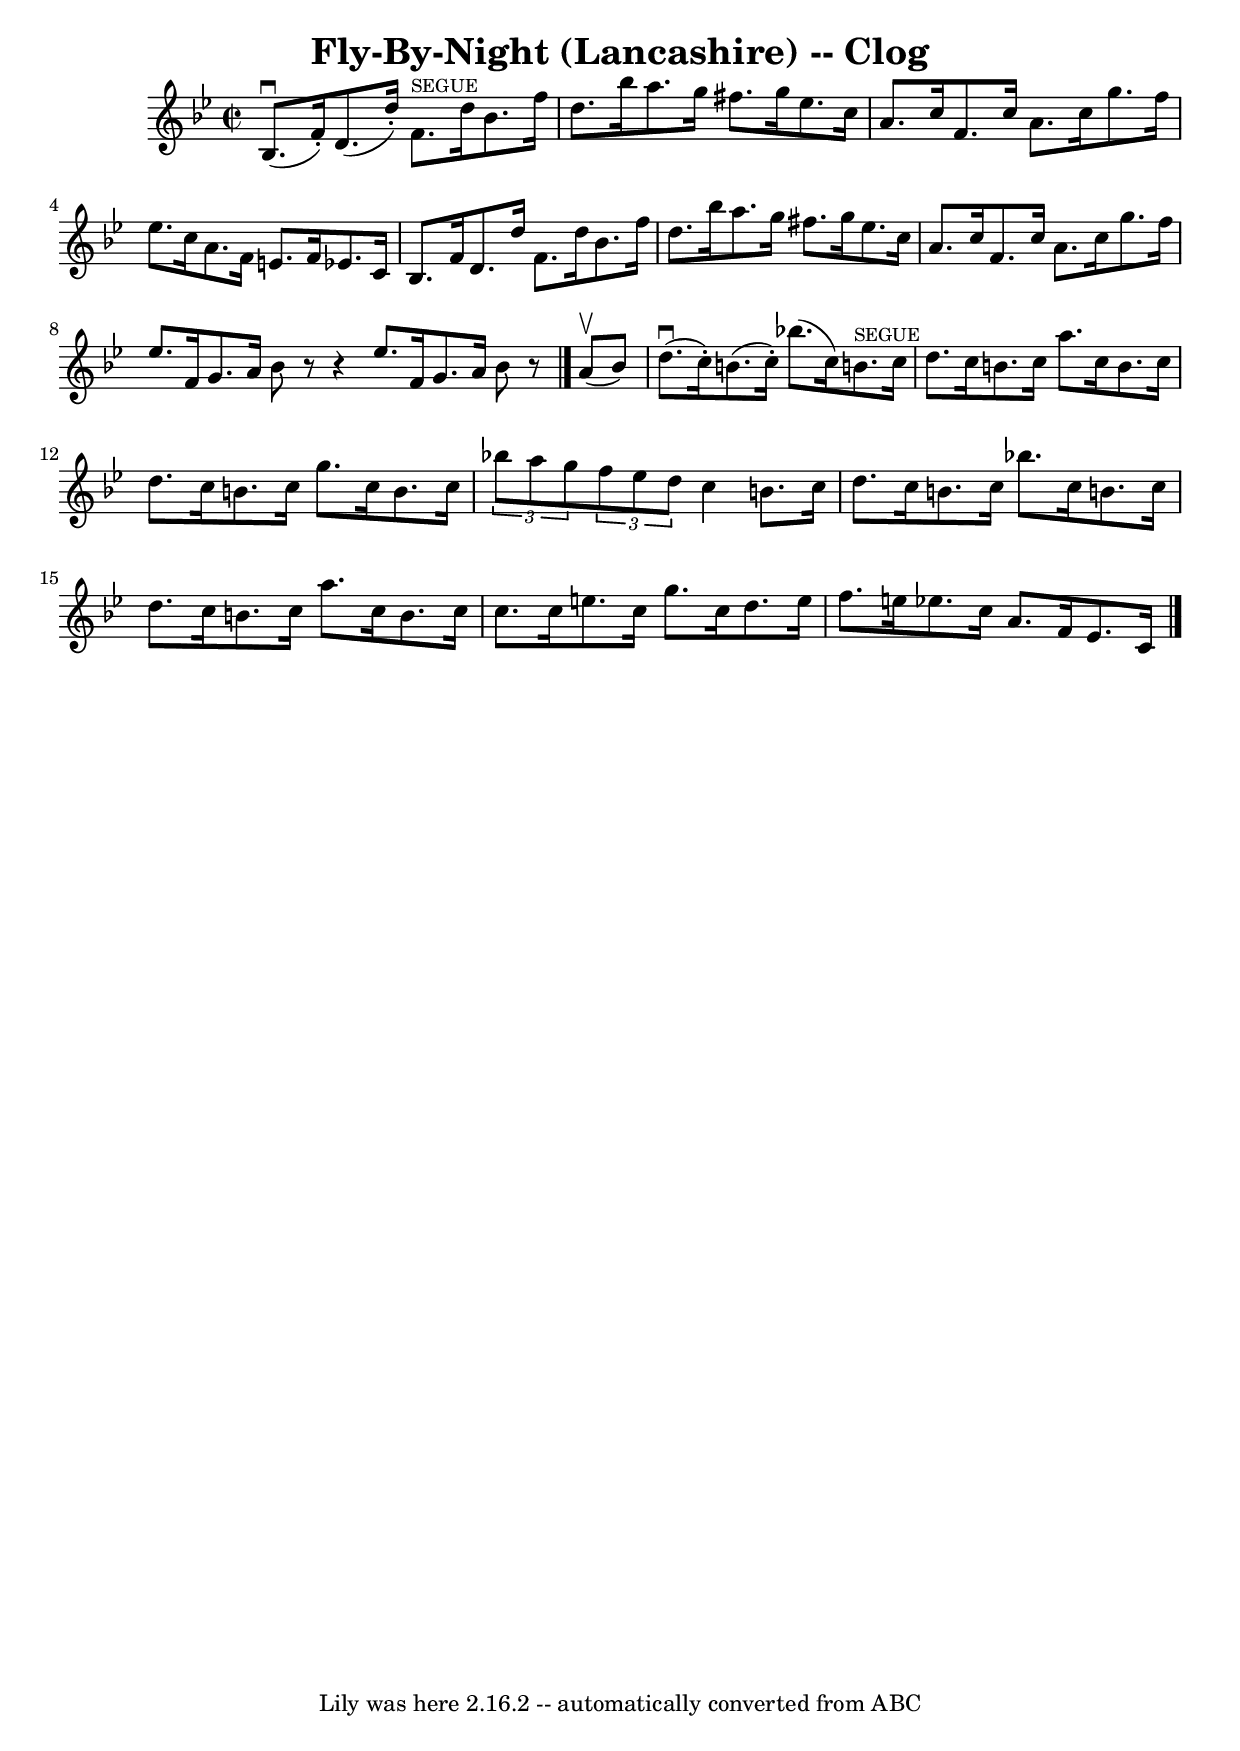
\version "2.16.2"
\include "Mammoth.ily"
\header {
  %% book = "Ryan's Mammoth Collection"
  crossRefNumber = "1"
  footnotes = "\\\\160 951"
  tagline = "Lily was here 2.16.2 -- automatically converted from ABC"
  title = "Fly-By-Night (Lancashire) -- Clog"

}
voicedefault =  {


  \override Staff.TimeSignature #'style = #'C
  \time 2/2 
  \key bes \major bes8.^\downbow(f'16 -.) d'8. (d''16 -. 
  -) f'8.^\segue d''16 bes'8. f''16    |
  d''8. bes''16  
  a''8. g''16 fis''8. g''16 ees''8. c''16    |
  a'8.   
  c''16 f'8. c''16 a'8. c''16 g''8. f''16    |
  
  ees''8. c''16 a'8. f'16 e'8. f'16 ees'!8. c'16    |
  
  bes8. f'16 d'8. d''16 f'8. d''16 bes'8. f''16    
  |
  d''8. bes''16 a''8. g''16 fis''8. g''16 ees''8.    
  c''16    |
  a'8. c''16 f'8. c''16 a'8. c''16 g''8.  
  f''16    |
  ees''8. f'16 g'8. a'16 bes'8    r8   r4   
  \bar ":|" ees''8. f'16 g'8. a'16 bes'8    r8   \bar "|." a'8 ^\upbow(bes'8) |
  d''8.^\downbow(c''16 -.) b'8. (
  c''16 -.) bes''!8. (c''16) b'!8.^\segue c''16    |
  
  d''8. c''16 b'8. c''16 a''8. c''16 b'8. c''16    |
  
  d''8. c''16 b'8. c''16 g''8. c''16 b'8. c''16    
  |
  \times 2/3 { bes''!8 a''8 g''8  
	     }   \times 2/3 { f''8    
			      ees''8 d''8  
			    } c''4 b'8. c''16    |
  d''8. c''16    
  b'8. c''16 bes''!8. c''16 b'!8. c''16    |
  d''8.    
  c''16 b'8. c''16 a''8. c''16 b'8. c''16    |
  c''8.   
  c''16 e''8. c''16 g''8. c''16 d''8. e''16    |
  
  f''8. e''16 ees''!8. c''16 a'8. f'16 ees'8. c'16      
  \bar "|."   

}

\score{
  <<

    \context Staff="default"
    {
      \voicedefault 
      
    }

  >>
  \layout {
    
  }
  \midi {
  }

}
